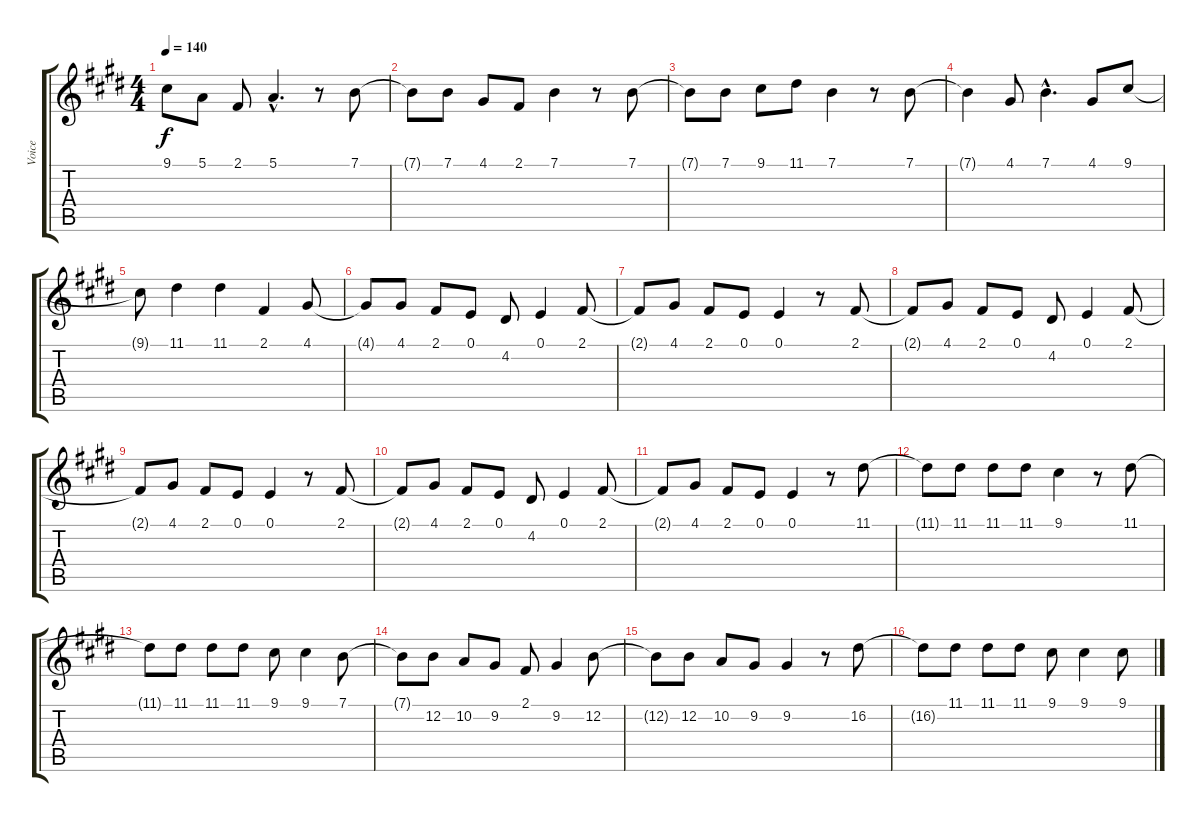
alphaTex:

\track ("Voice" "Voice") {instrument lead2sawtooth}
\staff {score tabs}
\tuning (E4 B3 G3 D3 A2 E2) {hide}
\ts (4 4)
\tempo 140
\clef g2
\ks e
9.1.8{dy f} 5.1.8 2.1.8 5.1{hac}.4{d} r.8 7.1.8 |
7.1{t}.8 7.1.8 4.1.8 2.1.8 7.1.4 r.8 7.1.8 |
7.1{t}.8 7.1.8 9.1.8 11.1.8 7.1.4 r.8 7.1.8 |
7.1{t}.4 4.1.8 7.1{hac}.4{d} 4.1.8 9.1.8 |
9.1{t}.8 11.1.4 11.1.4 2.1.4 4.1.8 |
4.1{t}.8 4.1.8 2.1.8 0.1.8 4.2.8 0.1.4 2.1.8 |
2.1{t}.8 4.1.8 2.1.8 0.1.8 0.1.4 r.8 2.1.8 |
2.1{t}.8 4.1.8 2.1.8 0.1.8 4.2.8 0.1.4 2.1.8 |
2.1{t}.8 4.1.8 2.1.8 0.1.8 0.1.4 r.8 2.1.8 |
2.1{t}.8 4.1.8 2.1.8 0.1.8 4.2.8 0.1.4 2.1.8 |
2.1{t}.8 4.1.8 2.1.8 0.1.8 0.1.4 r.8 11.1.8 |
11.1{t}.8 11.1.8 11.1.8 11.1.8 9.1.4 r.8 11.1.8 |
11.1{t}.8 11.1.8 11.1.8 11.1.8 9.1.8 9.1.4 7.1.8 |
7.1{t}.8 12.2.8 10.2.8 9.2.8 2.1.8 9.2.4 12.2.8 |
12.2{t}.8 12.2.8 10.2.8 9.2.8 9.2.4 r.8 16.2.8 |
16.2{t}.8 11.1.8 11.1.8 11.1.8 9.1.8 9.1.4 9.1{h}.8
